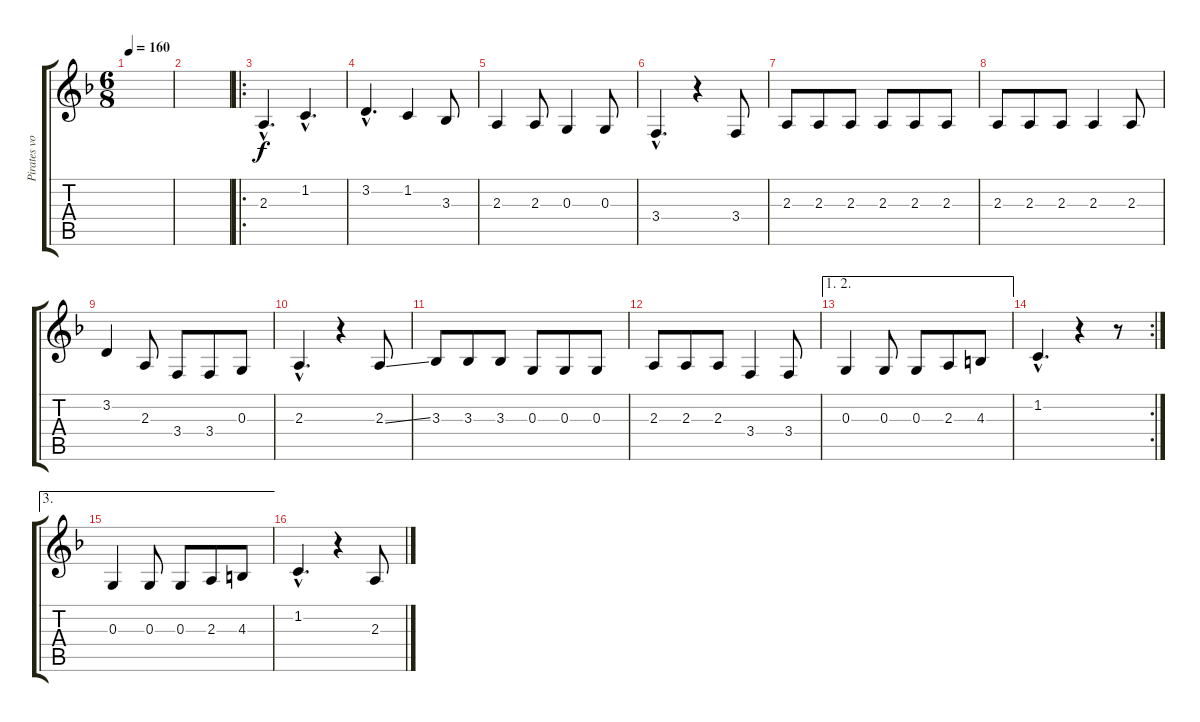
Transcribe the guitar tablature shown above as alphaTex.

\track ("Pirates voix graves" "Pirates vo") {instrument oboe}
\staff {score tabs}
\tuning (E4 B3 G3 D3 A2 E2) {hide}
\ts (6 8)
\tempo 160
\clef g2
\ks f
|
|
\ro
2.3{hac}.4{d} 1.2{hac}.4{d} |
3.2{hac}.4{d} 1.2.4 3.3.8 |
2.3.4 2.3.8 0.3.4 0.3.8 |
3.4{hac}.4{d} r.4 3.4.8 |
2.3.8 2.3.8 2.3.8 2.3.8 2.3.8 2.3.8 |
2.3.8 2.3.8 2.3.8 2.3.4 2.3.8 |
3.2.4 2.3.8 3.4.8 3.4.8 0.3.8 |
2.3{hac}.4{d} r.4 2.3{ss}.8 |
3.3.8 3.3.8 3.3.8 0.3.8 0.3.8 0.3.8 |
2.3.8 2.3.8 2.3.8 3.4.4 3.4.8 |
\ae (1 2)
0.3.4 0.3.8 0.3.8 2.3.8 4.3.8 |
\rc 2
1.2{hac}.4{d} r.4 r.8 |
\ae 3
0.3.4 0.3.8 0.3.8 2.3.8 4.3.8 |
1.2{hac}.4{d} r.4 2.3.8
